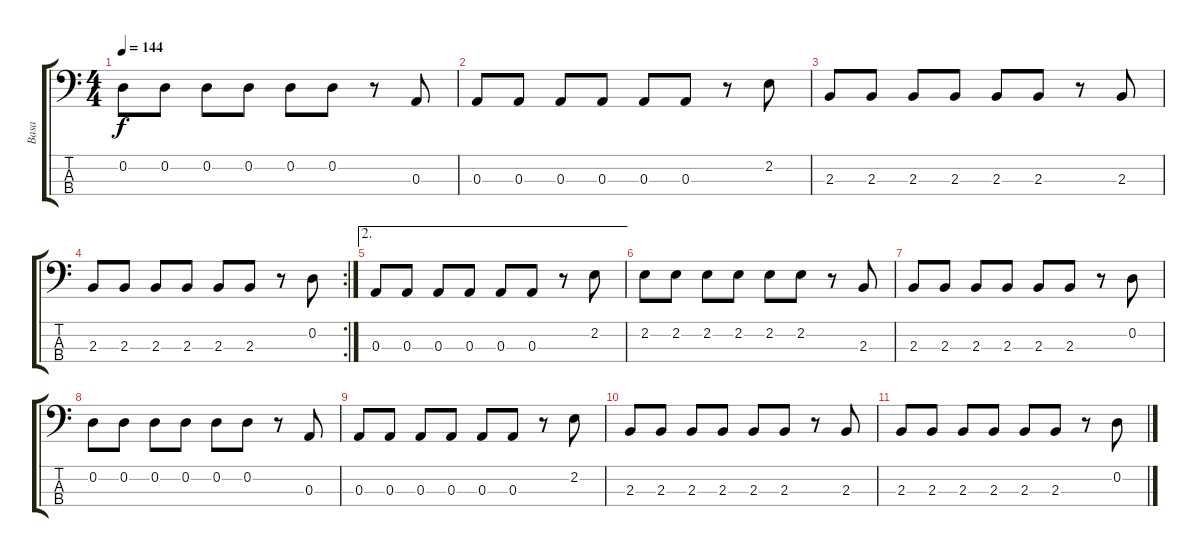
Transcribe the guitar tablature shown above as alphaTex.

\track ("Basa" "Basa") {instrument electricbasspick}
\staff {score tabs}
\tuning (G2 D2 A1 E1) {hide}
\ts (4 4)
\tempo 144
\clef f4
\ks c
0.2.8{dy f} 0.2.8 0.2.8 0.2.8 0.2.8 0.2.8 r.8 0.3.8 |
0.3.8 0.3.8 0.3.8 0.3.8 0.3.8 0.3.8 r.8 2.2.8 |
2.3.8 2.3.8 2.3.8 2.3.8 2.3.8 2.3.8 r.8 2.3.8 |
\rc 2
2.3.8 2.3.8 2.3.8 2.3.8 2.3.8 2.3.8 r.8 0.2.8 |
\ae 2
0.3.8 0.3.8 0.3.8 0.3.8 0.3.8 0.3.8 r.8 2.2.8 |
2.2.8 2.2.8 2.2.8 2.2.8 2.2.8 2.2.8 r.8 2.3.8 |
2.3.8 2.3.8 2.3.8 2.3.8 2.3.8 2.3.8 r.8 0.2.8 |
0.2.8 0.2.8 0.2.8 0.2.8 0.2.8 0.2.8 r.8 0.3.8 |
0.3.8 0.3.8 0.3.8 0.3.8 0.3.8 0.3.8 r.8 2.2.8 |
2.3.8 2.3.8 2.3.8 2.3.8 2.3.8 2.3.8 r.8 2.3.8 |
2.3.8 2.3.8 2.3.8 2.3.8 2.3.8 2.3.8 r.8 0.2.8
